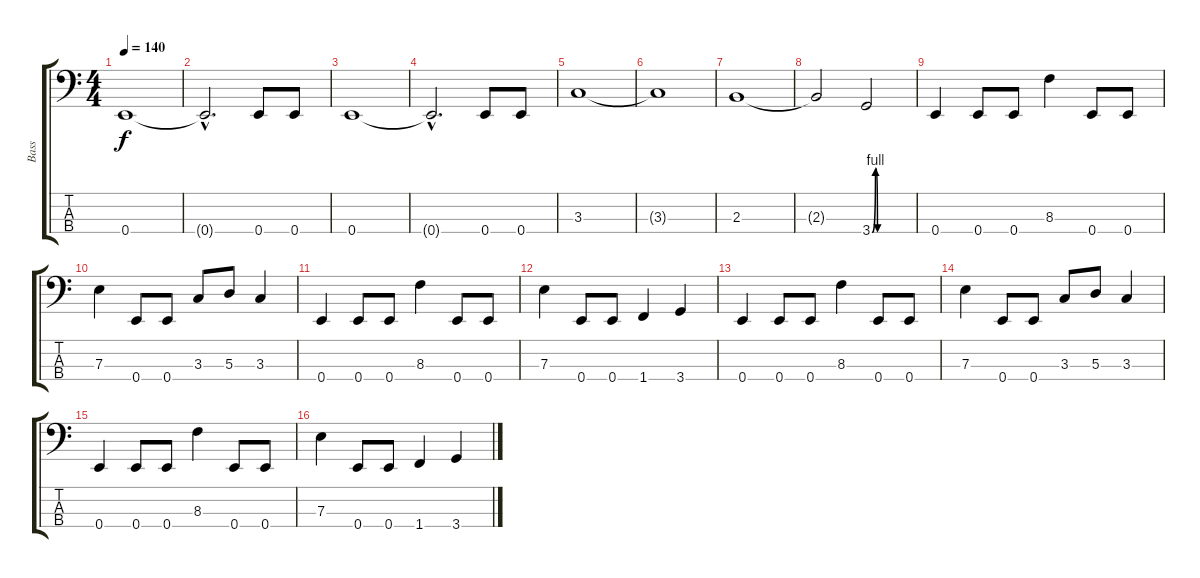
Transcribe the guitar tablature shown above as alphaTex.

\track ("Bass" "Bass") {instrument electricbassfinger}
\staff {score tabs}
\tuning (G2 D2 A1 E1) {hide}
\ts (4 4)
\tempo 140
\clef f4
\ks c
0.4.1{dy f} |
0.4{hac t}.2{d} 0.4.8 0.4.8 |
0.4.1 |
0.4{hac t}.2{d} 0.4.8 0.4.8 |
3.3.1 |
3.3{t}.1 |
2.3.1 |
2.3{t}.2 3.4{be (custom 0 0 5 4 8 0 10 0 15 0 19 0 28 0 30 0 44 0 53 0 60 0)}.2 |
0.4.4 0.4.8 0.4.8 8.3.4 0.4.8 0.4.8 |
7.3.4 0.4.8 0.4.8 3.3.8 5.3.8 3.3.4 |
0.4.4 0.4.8 0.4.8 8.3.4 0.4.8 0.4.8 |
7.3.4 0.4.8 0.4.8 1.4.4 3.4.4 |
0.4.4 0.4.8 0.4.8 8.3.4 0.4.8 0.4.8 |
7.3.4 0.4.8 0.4.8 3.3.8 5.3.8 3.3.4 |
0.4.4 0.4.8 0.4.8 8.3.4 0.4.8 0.4.8 |
7.3.4 0.4.8 0.4.8 1.4.4 3.4.4
